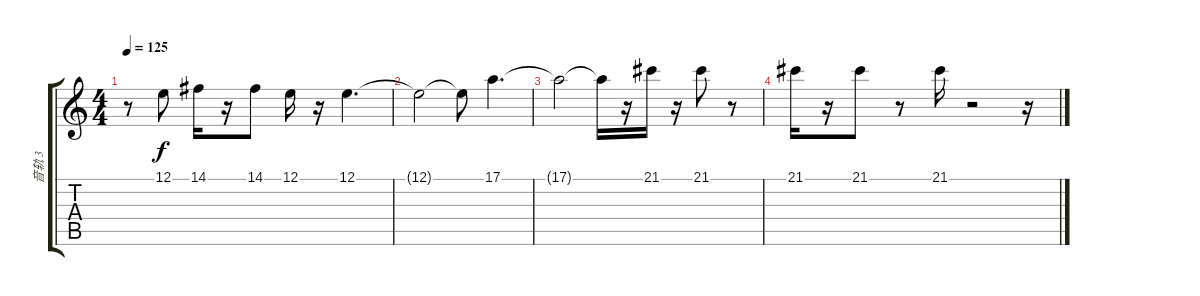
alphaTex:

\track ("音轨 3" "音轨 3") {instrument lead1square}
\staff {score tabs}
\tuning (E4 B3 G3 D3 A2 E2) {hide}
\ts (4 4)
\tempo 125
\clef g2
\ks c
r.8{dy f} 12.1.8 14.1.16 r.16 14.1.8 12.1.16 r.16 12.1.4{d} |
12.1{t}.2 12.1{t}.8 17.1.4{d} |
17.1{t}.2 17.1{t}.16 r.16 21.1.16 r.16 21.1.8 r.8 |
21.1.16 r.16 21.1.8 r.8 21.1.16 r.2 r.16
